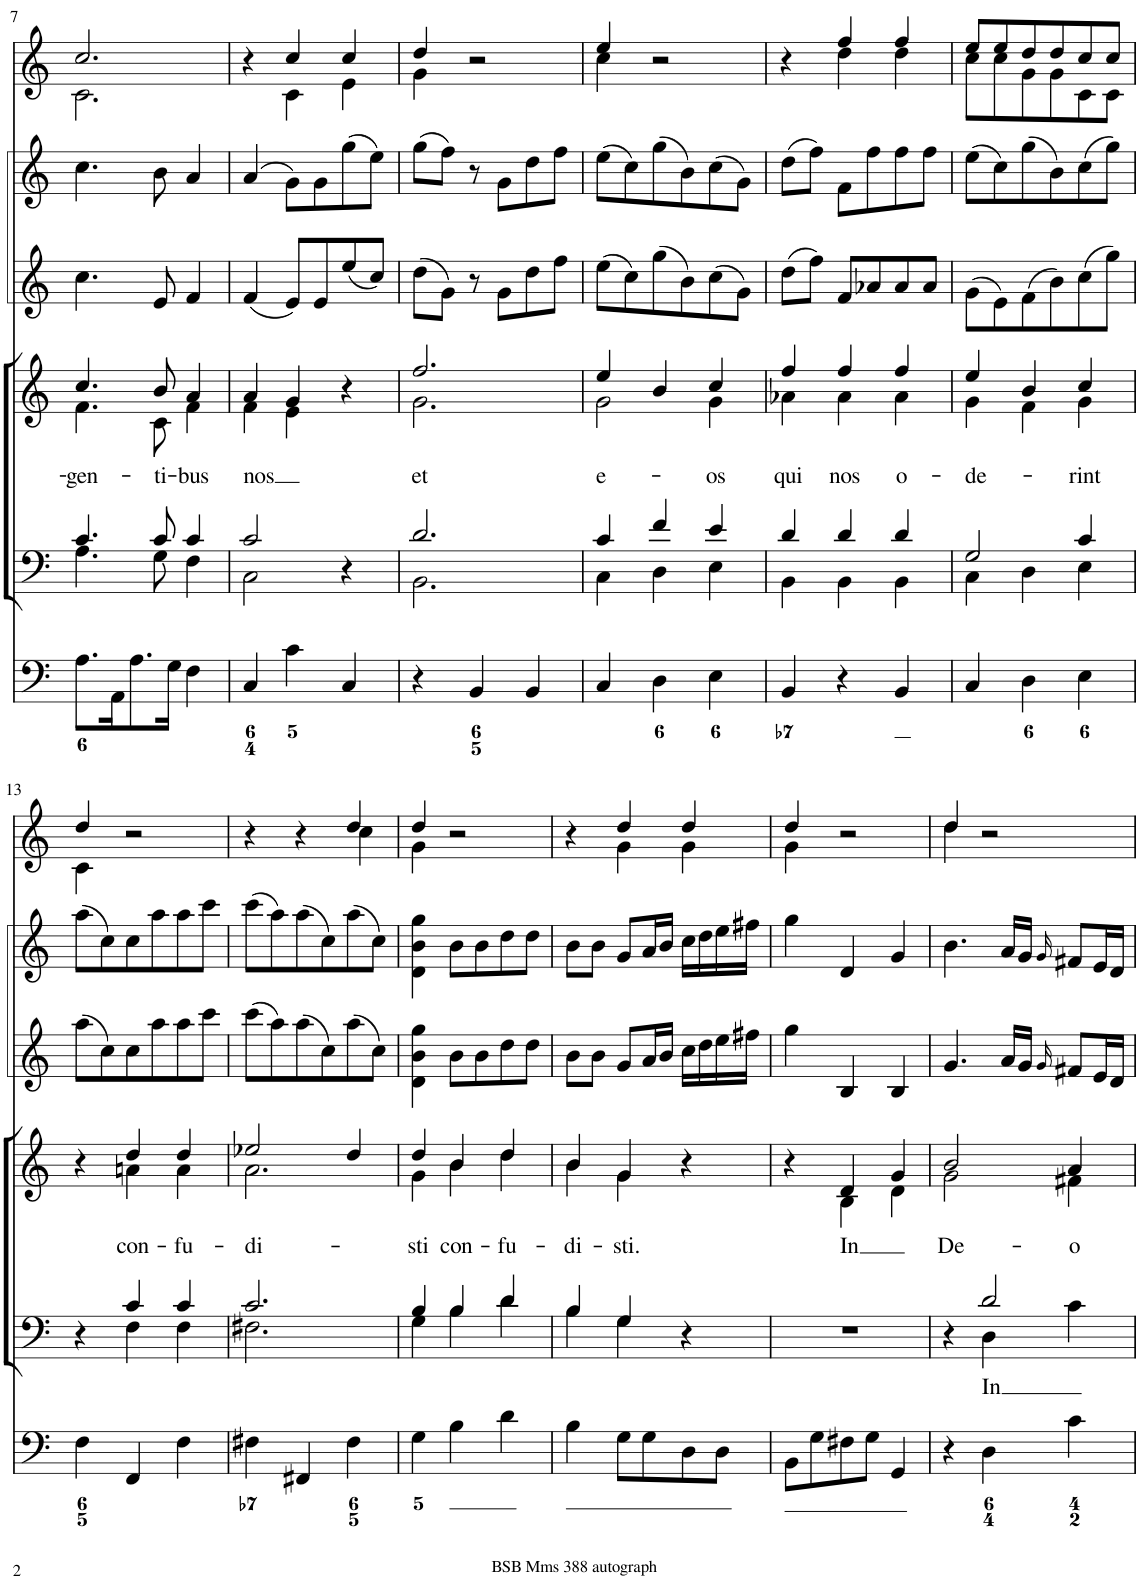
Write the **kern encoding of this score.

**kern	**kern	**text	**kern	**text	**kern	**kern	**kern
*part6	*part5	*part5	*part4	*part4	*part3	*part2	*part1
*staff6	*staff5	*staff5	*staff4	*staff4	*staff3	*staff2	*staff1
*I"Organ	*I"Voice	*	*I"Voice	*	*I"Violin	*I"Violini	*I"Clarini in C
*	*	*	*	*	*I'Vln	*I'Vln	*
!!LO:PB:g=z
*clefF4	*clefF4	*	*clefG2	*	*clefG2	*clefG2	*clefG2
*k[]	*k[]	*	*k[]	*	*k[]	*k[]	*k[]
*M3/4	*M3/4	*	*M3/4	*	*M3/4	*M3/4	*M3/4
=7	=7	=7	=7	=7	=7	=7	=7
*	*^	*	*	*	*	*	*
!	!	!	!	!	!LO:LY:b	!	!	!
*	*	*	*	*^	*	*	*	*^
8.A\L	4.c/	4.A\	.	4.cc/	4.f\	-gen-	4.cc\	4.cc\	2.cc/	2.c\
16AA\K	.	.	.	.	.	.	.	.	.	.
8.A\	.	.	.	.	.	.	.	.	.	.
!	!	!	!	!	!	!LO:LY:b	!	!	!	!
.	8c/	8G\	.	8b/	8c\	-ti-	8e/	8b\	.	.
16G\Jk	.	.	.	.	.	.	.	.	.	.
!	!	!	!	!	!	!LO:LY:b	!	!	!	!
4F\	4c/	4F\	.	4a/	4f\	-bus	4f/	4a/	.	.
=8	=8	=8	=8	=8	=8	=8	=8	=8	=8	=8
!	!	!	!	!	!	!LO:LY:b	!	!	!	!
4C/	2c/	2C\	.	4a/	4f\	nos	(4f/	(4a/	4r	4ryy
4c\	.	.	.	4g/	4e\	.	8e/L)	8g\L)	4cc/	4c\
.	.	.	.	.	.	.	8e/	8g\	.	.
4C/	4r	4ryy	.	4r	4ryy	.	(8ee/	(8gg\	4cc/	4e\
.	.	.	.	.	.	.	8cc/J)	8ee\J)	.	.
=9	=9	=9	=9	=9	=9	=9	=9	=9	=9	=9
!	!	!	!	!	!	!LO:LY:b	!	!	!	!
4r	2.d/	2.BB\	.	2.ff/	2.g\	et	(8dd\L	(8gg\L	4dd/	4g\
.	.	.	.	.	.	.	8g\J)	8ff\J)	.	.
4BB/	.	.	.	.	.	.	8r	8r	2r	2ryy
.	.	.	.	.	.	.	8g\L	8g\L	.	.
4BB/	.	.	.	.	.	.	8dd\	8dd\	.	.
.	.	.	.	.	.	.	8ff\J	8ff\J	.	.
=10	=10	=10	=10	=10	=10	=10	=10	=10	=10	=10
!	!	!	!	!	!	!LO:LY:b	!	!	!	!
4C/	4c/	4C\	.	4ee/	2g\	e-	(8ee\L	(8ee\L	4ee/	4cc\
.	.	.	.	.	.	.	8cc\)	8cc\)	.	.
4D\	4f/	4D\	.	4b/	.	.	(8gg\	(8gg\	2r	2ryy
.	.	.	.	.	.	.	8b\)	8b\)	.	.
!	!	!	!	!	!	!LO:LY:b	!	!	!	!
4E\	4e/	4E\	.	4cc/	4g\	-os	(8cc\	(8cc\	.	.
.	.	.	.	.	.	.	8g\J)	8g\J)	.	.
=11	=11	=11	=11	=11	=11	=11	=11	=11	=11	=11
!	!	!	!	!	!	!LO:LY:b	!	!	!	!
4BB/	4d/	4BB\	.	4ff/	4a-X\	qui	(8dd\L	(8dd\L	4r	4ryy
.	.	.	.	.	.	.	8ff\J)	8ff\J)	.	.
!	!	!	!	!	!	!LO:LY:b	!	!	!	!
4r	4d/	4BB\	.	4ff/	4a-\	nos	8f/L	8f\L	4ff/	4dd\
.	.	.	.	.	.	.	8a-X/	8ff\	.	.
!	!	!	!	!	!	!LO:LY:b	!	!	!	!
4BB/	4d/	4BB\	.	4ff/	4a-\	o-	8a-/	8ff\	4ff/	4dd\
.	.	.	.	.	.	.	8a-/J	8ff\J	.	.
=12	=12	=12	=12	=12	=12	=12	=12	=12	=12	=12
!	!	!	!	!	!	!LO:LY:b	!	!	!	!
4C/	2G/	4C\	.	4ee/	4g\	-de-	(8g\L	(8ee\L	8ee/L	8cc\L
.	.	.	.	.	.	.	8e\)	8cc\)	8ee/	8cc\
4D\	.	4D\	.	4b/	4f\	.	(8f\	(8gg\	8dd/	8g\
.	.	.	.	.	.	.	8b\)	8b\)	8dd/	8g\
!	!	!	!	!	!	!LO:LY:b	!	!	!	!
4E\	4c/	4E\	.	4cc/	4g\	-rint	(8cc\	(8cc\	8cc/	8c\
.	.	.	.	.	.	.	8gg\J)	8gg\J)	8cc/J	8c\J
!!LO:LB:g=z	!!
=13	=13	=13	=13	=13	=13	=13	=13	=13	=13	=13
4F\	4r	4ryy	.	4r	4ryy	.	(8aa\L	(8aa\L	4dd/	4c\
.	.	.	.	.	.	.	8cc\)	8cc\)	.	.
!	!	!	!	!	!	!LO:LY:b	!	!	!	!
4FF/	4c/	4F\	.	4dd/	4an\	con-	8cc\	8cc\	2r	2ryy
.	.	.	.	.	.	.	8aa\	8aa\	.	.
!	!	!	!	!	!	!LO:LY:b	!	!	!	!
4F\	4c/	4F\	.	4dd/	4a\	-fu-	8aa\	8aa\	.	.
.	.	.	.	.	.	.	8ccc\J	8ccc\J	.	.
=14	=14	=14	=14	=14	=14	=14	=14	=14	=14	=14
!	!	!	!	!	!	!LO:LY:b	!	!	!	!
4F#X\	2.c/	2.F#X\	.	2ee-X/	2.a\	-di-	(8ccc\L	(8ccc\L	4r	2ryy
.	.	.	.	.	.	.	8aa\)	8aa\)	.	.
4FF#X/	.	.	.	.	.	.	(8aa\	(8aa\	4r	.
.	.	.	.	.	.	.	8cc\)	8cc\)	.	.
4F#\	.	.	.	4dd/	.	.	(8aa\	(8aa\	4dd/	4cc\
.	.	.	.	.	.	.	8cc\J)	8cc\J)	.	.
=15	=15	=15	=15	=15	=15	=15	=15	=15	=15	=15
!	!	!	!	!	!	!LO:LY:b	!	!	!	!
4G\	4B/	4G\	.	4dd/	4g\	-sti	4d\ 4b\ 4gg\	4d\ 4b\ 4gg\	4dd/	4g\
!	!	!	!	!	!	!LO:LY:b	!	!	!	!
4B\	4B/	4B\	.	4b/	4b\	con-	8b\L	8b\L	2r	2ryy
.	.	.	.	.	.	.	8b\	8b\	.	.
!	!	!	!	!	!	!LO:LY:b	!	!	!	!
4d\	4d/	4d\	.	4dd/	4dd\	-fu-	8dd\	8dd\	.	.
.	.	.	.	.	.	.	8dd\J	8dd\J	.	.
=16	=16	=16	=16	=16	=16	=16	=16	=16	=16	=16
!	!	!	!	!	!	!LO:LY:b	!	!	!	!
4B\	4B/	4B\	.	4b/	4b\	-di-	8b\L	8b\L	4r	4ryy
.	.	.	.	.	.	.	8b\J	8b\J	.	.
!	!	!	!	!	!	!LO:LY:b	!	!	!	!
8G\L	4G/	4G\	.	4g/	4g\	-sti.	8g/L	8g/L	4dd/	4g\
8G\	.	.	.	.	.	.	16a/L	16a/L	.	.
.	.	.	.	.	.	.	16b/JJ	16b/JJ	.	.
8D\	4r	4ryy	.	4r	4ryy	.	16cc\LL	16cc\LL	4dd/	4g\
.	.	.	.	.	.	.	16dd\	16dd\	.	.
8D\J	.	.	.	.	.	.	16ee\	16ee\	.	.
.	.	.	.	.	.	.	16ff#X\JJ	16ff#X\JJ	.	.
*	*v	*v	*	*	*	*	*	*	*	*
=17	=17	=17	=17	=17	=17	=17	=17	=17	=17
8BB\L	2.r	.	4r	4ryy	.	4gg\	4gg\	4dd/	4g\
8G\	.	.	.	.	.	.	.	.	.
!	!	!	!	!	!LO:LY:b	!	!	!	!
8F#X\	.	.	4d/	4B\	In	4B/	4d/	2r	2ryy
8G\J	.	.	.	.	.	.	.	.	.
4GG/	.	.	4g/	4d\	.	4B/	4g/	.	.
=18	=18	=18	=18	=18	=18	=18	=18	=18	=18
*	*^	*	*	*	*	*	*	*	*
!	!	!	!	!	!	!LO:LY:b	!	!	!	!
4r	4r	4ryy	.	2b/	2g\	De-	4.g/	4.b\	4dd/	4dd\
!	!	!	!LO:LY:b	!	!	!	!	!	!	!
4D\	2d/	4D\	-In	.	.	.	.	.	2r	2ryy
.	.	.	.	.	.	.	16a/LL	16a/LL	.	.
.	.	.	.	.	.	.	16g/JJ	16g/JJ	.	.
.	.	.	.	.	.	.	16qg/	16qg/	.	.
!	!	!	!	!	!	!LO:LY:b	!	!	!	!
4c\	.	4c\	.	4a/	4f#X\	-o	8f#X/L	8f#X/L	.	.
.	.	.	.	.	.	.	16e/L	16e/L	.	.
.	.	.	.	.	.	.	16d/JJ	16d/JJ	.	.
*	*v	*v	*	*	*	*	*	*	*v	*v
*	*	*	*v	*v	*	*	*	*
=	=	=	=	=	=	=	=
*-	*-	*-	*-	*-	*-	*-	*-
